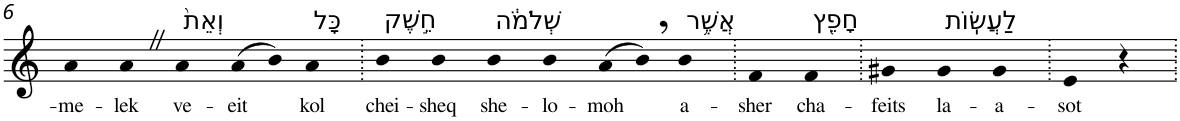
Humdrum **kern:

**kern	**text
*part1	*part1
*staff1	*staff1
*I"Piano	*
*I'Pno	*
!!LO:PB:g=z
*clefG2	*
*k[]	*
=6	=6
!	!LO:LY:b
4a	-me-
!	!LO:LY:b
4aZ	-lek
!LO:TX:a:t=וְאֵת֙	!
!	!LO:LY:b
4a	ve-
!	!LO:LY:b
(>8a	-eit
8b)	.
!LO:TX:a:t=כָּל	!
!	!LO:LY:b
4a	kol
=7.	=7.
!LO:TX:a:t=חֵ֣שֶׁק	!
!	!LO:LY:b
4b	chei-
!	!LO:LY:b
4b	-sheq
!LO:TX:a:t=שְׁלֹמֹ֔ה	!
!	!LO:LY:b
4b	she-
!	!LO:LY:b
4b	-lo-
!	!LO:LY:b
(>8a	-moh
8b,)	.
!LO:TX:a:t=אֲשֶׁ֥ר	!
!	!LO:LY:b
4b	a-
=8.	=8.
!	!LO:LY:b
4f	-sher
!LO:TX:a:t=חָפֵ֖ץ	!
!	!LO:LY:b
4f	cha-
=9.	=9.
!	!LO:LY:b
4g#X	-feits
!LO:TX:a:t=לַעֲשֽׂוֹת	!
!	!LO:LY:b
4g#	la-
!	!LO:LY:b
4g#	-a-
=10.	=10.
!	!LO:LY:b
4e	-sot
4r	.
=.	=.
*-	*-
